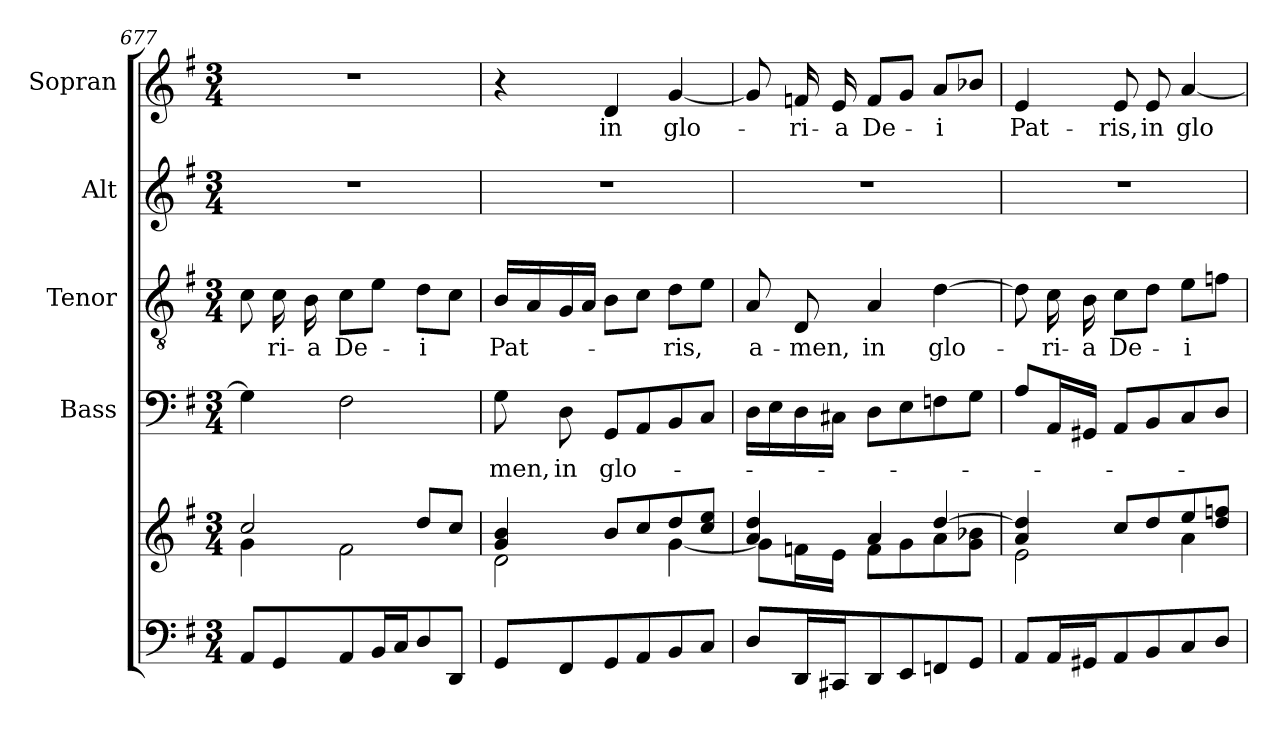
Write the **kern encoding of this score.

**kern	**kern	**kern	**text	**kern	**text	**kern	**kern	**text
*part5	*part5	*part4	*part4	*part3	*part3	*part2	*part1	*part1
*staff6	*staff5	*staff4	*staff4	*staff3	*staff3	*staff2	*staff1	*staff1
*	*	*I"Bass	*	*I"Tenor	*	*I"Alt	*I"Sopran	*
*	*	*I'B.	*	*I'T.	*	*I'A.	*I'S.	*
!!LO:LB:g=z
*clefF4	*clefG2	*clefF4	*	*clefGv2	*	*clefG2	*clefG2	*
*k[f#]	*k[f#]	*k[f#]	*	*k[f#]	*	*k[f#]	*k[f#]	*
*G:	*G:	*G:	*	*G:	*	*G:	*G:	*
*M3/4	*M3/4	*M3/4	*	*M3/4	*	*M3/4	*M3/4	*
=677	=677	=677	=677	=677	=677	=677	=677	=677
*	*^	*	*	*	*	*	*	*
8AA/L	2cc/	4g\	4G\]	.	8c\	.	2.r	2.r	.
!	!	!	!	!	!	!LO:LY:b	!	!	!
8GG/	.	.	.	.	16c\	-ri-	.	.	.
!	!	!	!	!	!	!LO:LY:b	!	!	!
.	.	.	.	.	16B\	-a	.	.	.
!	!	!	!	!	!	!LO:LY:b	!	!	!
8AA/	.	2f#\	2F#\	.	8c\L	De-	.	.	.
16BB/L	.	.	.	.	8e\J	.	.	.	.
16C/J	.	.	.	.	.	.	.	.	.
!	!	!	!	!	!	!LO:LY:b	!	!	!
8D/	8dd/L	.	.	.	8d\L	-i	.	.	.
8DD/J	8cc/J	.	.	.	8c\J	.	.	.	.
=678	=678	=678	=678	=678	=678	=678	=678	=678	=678
!	!	!	!	!LO:LY:b	!	!LO:LY:b	!	!	!
8GG/L	4g/ 4b/	2d\	8G\	-men,	16B/LL	Pat-	2.r	4r	.
.	.	.	.	.	16A/	.	.	.	.
!	!	!	!	!LO:LY:b	!	!	!	!	!
8FF#/	.	.	8D\	in	16G/	.	.	.	.
.	.	.	.	.	16A/JJ	.	.	.	.
!	!	!	!	!LO:LY:b	!	!	!	!	!LO:LY:b
8GG/	8b/L	.	8GG/L	glo-	8B\L	.	.	4d/	in
8AA/	8cc/	.	8AA/	.	8c\J	.	.	.	.
!	!	!	!	!	!	!LO:LY:b	!	!	!LO:LY:b
8BB/	8dd/	[<4g\	8BB/	.	8d\L	-ris,	.	[4g/	glo-
8C/J	8cc/ 8ee/J	.	8C/J	.	8e\J	.	.	.	.
=679	=679	=679	=679	=679	=679	=679	=679	=679	=679
!	!	!	!	!	!	!LO:LY:b	!	!	!
8D/L	4a/ 4dd/	8g\L]	16D\LL	.	8A/	a-	2.r	8g/]	.
.	.	.	16E\	.	.	.	.	.	.
!	!	!	!	!	!	!LO:LY:b	!	!	!LO:LY:b
16DD/L	.	16fn\L	16D\	.	8D/	-men,	.	16fn/	-ri-
!	!	!	!	!	!	!	!	!	!LO:LY:b
16CC#X/J	.	16e\JJ	16C#X\JJ	.	.	.	.	16e/	-a
!	!	!	!	!	!	!LO:LY:b	!	!	!LO:LY:b
8DD/	4a/	8f\L	8D\L	.	4A/	in	.	8f/L	De-
8EE/	.	8g\	8E\	.	.	.	.	8g/J	.
!	!	!	!	!	!	!LO:LY:b	!	!	!LO:LY:b
8FFn/	[>4dd/	8a\	8Fn\	.	[4d\	glo-	.	8a/L	-i
8GG/J	.	8g\ 8b-X\J	8G\J	.	.	.	.	8b-X/J	.
=680	=680	=680	=680	=680	=680	=680	=680	=680	=680
!	!	!	!	!	!	!	!	!	!LO:LY:b
8AA/L	4a/ 4dd/]	2e\	8A/L	.	8d\]	.	2.r	4e/	Pat-
!	!	!	!	!	!	!LO:LY:b	!	!	!
16AA/L	.	.	16AA/L	.	16c\	-ri-	.	.	.
!	!	!	!	!	!	!LO:LY:b	!	!	!
16GG#X/J	.	.	16GG#X/JJ	.	16B\	-a	.	.	.
!	!	!	!	!	!	!LO:LY:b	!	!	!LO:LY:b
8AA/	8cc/L	.	8AA/L	.	8c\L	De-	.	8e/	-ris,
!	!	!	!	!	!	!	!	!	!LO:LY:b
8BB/	8dd/	.	8BB/	.	8d\J	.	.	8e/	in
!	!	!	!	!	!	!LO:LY:b	!	!	!LO:LY:b
8C/	8ee/	4a\	8C/	.	8e\L	-i	.	[4a/	glo-
8D/J	8dd/ 8ffn/J	.	8D/J	.	8fn\J	.	.	.	.
*	*v	*v	*	*	*	*	*	*	*
=	=	=	=	=	=	=	=	=
*-	*-	*-	*-	*-	*-	*-	*-	*-
